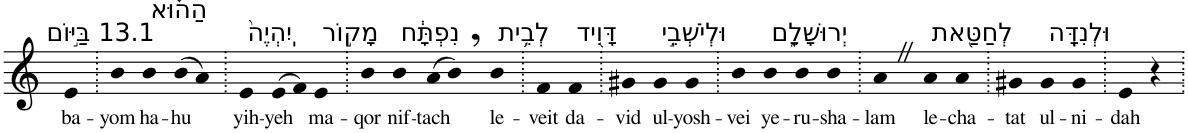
**kern	**text
*part1	*part1
*staff1	*staff1
*I"Piano	*
*I'Pno	*
*clefG2	*
*k[]	*
=1	=1
!LO:TX:a:t=13.1 בַּיּ֣וֹם	!
!	!LO:LY:b
4e	ba-
=2.	=2.
!	!LO:LY:b
4b	-yom
!LO:TX:a:t=הַה֗וּא	!
!	!LO:LY:b
4b	ha-
!	!LO:LY:b
(>8b	-hu
8a)	.
=3.	=3.
!LO:TX:a:t=יִֽהְיֶה֙	!
!	!LO:LY:b
4e	yih-
!	!LO:LY:b
(>8e	-yeh
8f)	.
!LO:TX:a:t=מָק֣וֹר	!
!	!LO:LY:b
4e	ma-
=4.	=4.
!	!LO:LY:b
4b	-qor
!LO:TX:a:t=נִפְתָּ֔ח	!
!	!LO:LY:b
4b	nif-
!	!LO:LY:b
(>8a	-tach
8b,)	.
!LO:TX:a:t=לְבֵ֥ית	!
!	!LO:LY:b
4b	le-
=5.	=5.
!	!LO:LY:b
4f	-veit
!LO:TX:a:t=דָּוִ֖יד	!
!	!LO:LY:b
4f	da-
=6.	=6.
!	!LO:LY:b
4g#X	-vid
!LO:TX:a:t=וּלְיֹשְׁבֵ֣י	!
!	!LO:LY:b
4g#	ul-
!	!LO:LY:b
4g#	-yosh-
=7.	=7.
!	!LO:LY:b
4b	-vei
!LO:TX:a:t=יְרוּשָׁלִָ֑ם	!
!	!LO:LY:b
4b	ye-
!	!LO:LY:b
4b	-ru-
!	!LO:LY:b
4b	-sha-
=8.	=8.
!	!LO:LY:b
4aZ	-lam
!LO:TX:a:t=לְחַטַּ֖את	!
!	!LO:LY:b
4a	le-
!	!LO:LY:b
4a	-cha-
=9.	=9.
!	!LO:LY:b
4g#X	-tat
!LO:TX:a:t=וּלְנִדָּֽה	!
!	!LO:LY:b
4g#	ul-
!	!LO:LY:b
4g#	-ni-
=10.	=10.
!	!LO:LY:b
4e	-dah
4r	.
=.	=.
*-	*-
